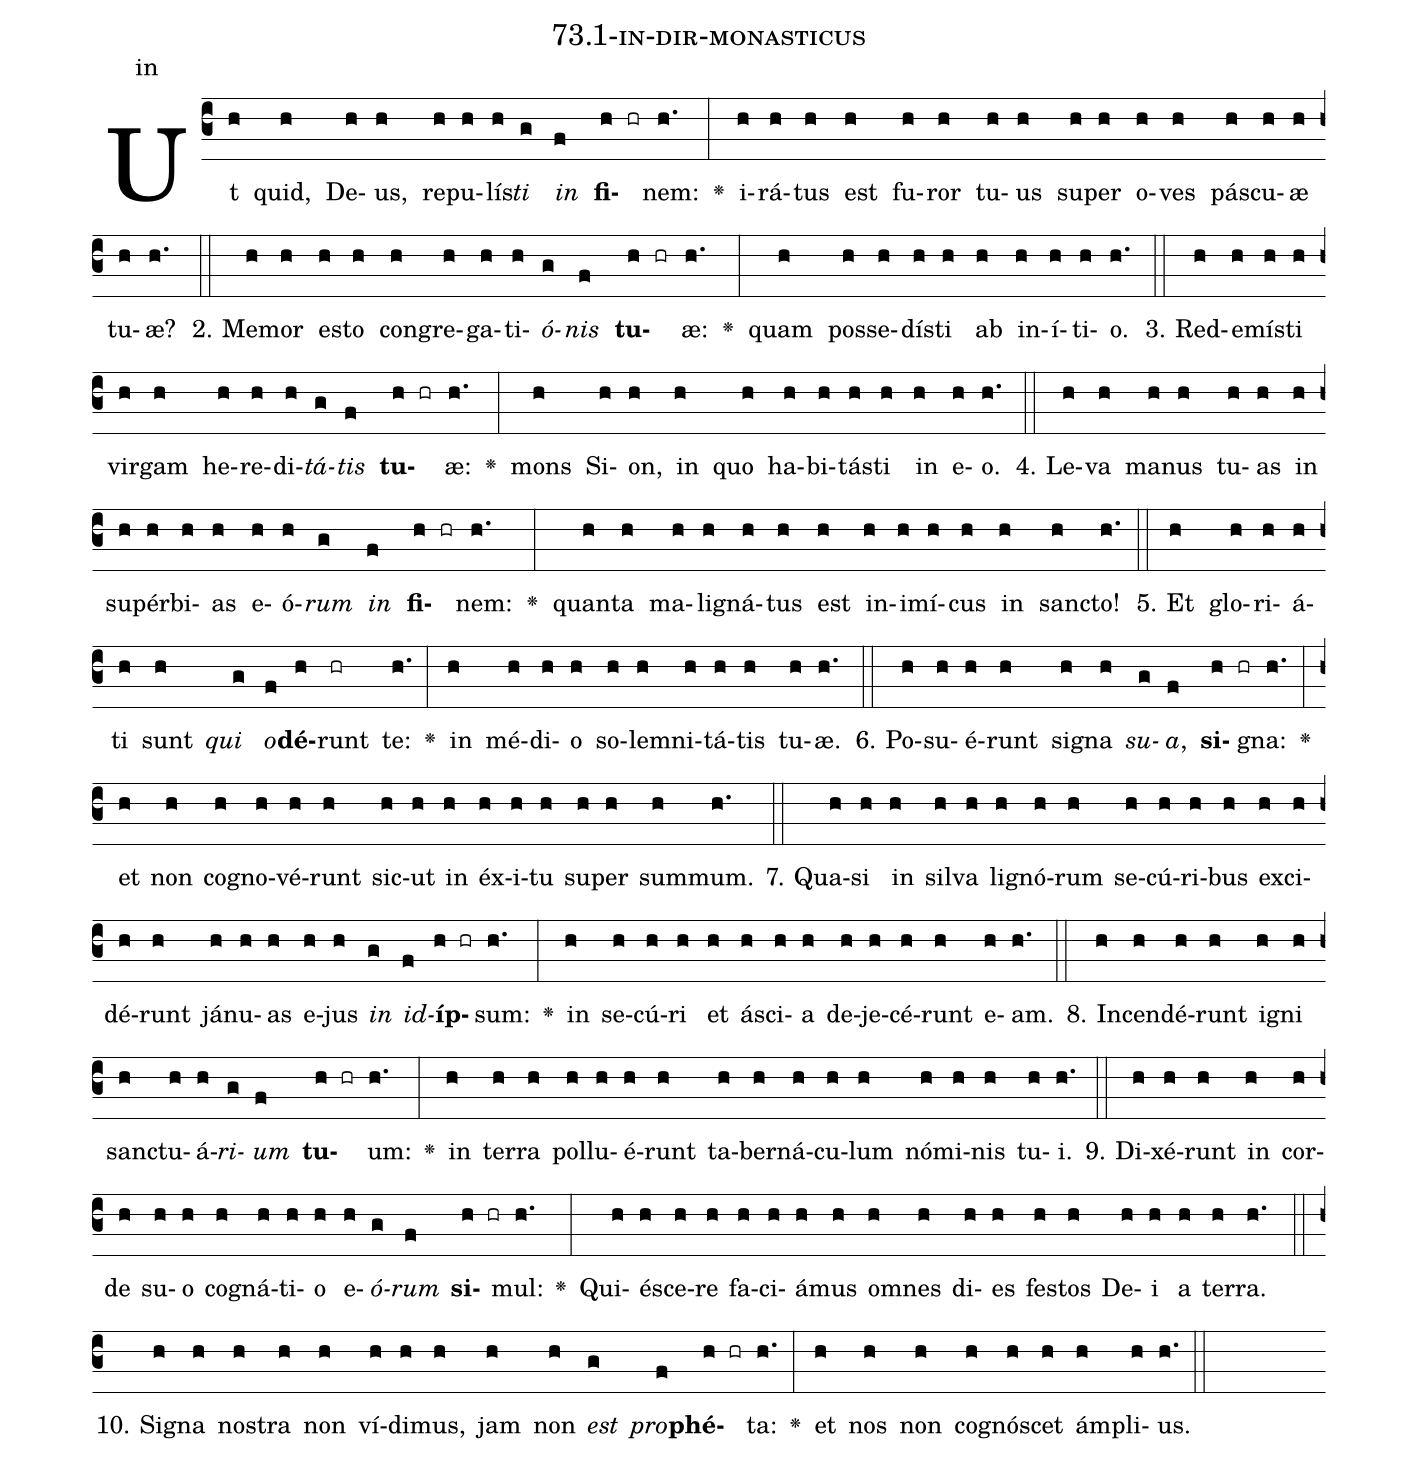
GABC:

name: 73.1-in-dir-monasticus;
annotation: in;
%%
(c3)Ut(h) quid,(h) De(h)us,(h) re(h)pu(h)lís(h)<i>ti</i>(g) <i>in</i>(f) <b>fi</b>(h hr)nem:(h.) <v>\greheightstar</v>(:) i(h)rá(h)tus(h) est(h) fu(h)ror(h) tu(h)us(h) su(h)per(h) o(h)ves(h) pás(h)cu(h)æ(h) tu(h)æ?(h.) (::)
2. Me(h)mor(h) es(h)to(h) con(h)gre(h)ga(h)ti(h)<i>ó</i>(g)<i>nis</i>(f) <b>tu</b>(h hr)æ:(h.) <v>\greheightstar</v>(:) quam(h) pos(h)se(h)dís(h)ti(h) ab(h) in(h)í(h)ti(h)o.(h.) (::)
3. Red(h)e(h)mís(h)ti(h) vir(h)gam(h) he(h)re(h)di(h)<i>tá</i>(g)<i>tis</i>(f) <b>tu</b>(h hr)æ:(h.) <v>\greheightstar</v>(:) mons(h) Si(h)on,(h) in(h) quo(h) ha(h)bi(h)tás(h)ti(h) in(h) e(h)o.(h.) (::)
4. Le(h)va(h) ma(h)nus(h) tu(h)as(h) in(h) su(h)pér(h)bi(h)as(h) e(h)ó(h)<i>rum</i>(g) <i>in</i>(f) <b>fi</b>(h hr)nem:(h.) <v>\greheightstar</v>(:) quan(h)ta(h) ma(h)li(h)gná(h)tus(h) est(h) in(h)i(h)mí(h)cus(h) in(h) sanc(h)to!(h.) (::)
5. Et(h) glo(h)ri(h)á(h)ti(h) sunt(h) <i>qui</i>(g) <i>o</i>(f)<b>dé</b>(h)runt(hr) te:(h.) <v>\greheightstar</v>(:) in(h) mé(h)di(h)o(h) so(h)lem(h)ni(h)tá(h)tis(h) tu(h)æ.(h.) (::)
6. Po(h)su(h)é(h)runt(h) si(h)gna(h) <i>su</i>(g)<i>a</i>,(f) <b>si</b>(h hr)gna:(h.) <v>\greheightstar</v>(:) et(h) non(h) co(h)gno(h)vé(h)runt(h) sic(h)ut(h) in(h) éx(h)i(h)tu(h) su(h)per(h) sum(h)mum.(h.) (::)
7. Qua(h)si(h) in(h) sil(h)va(h) li(h)gnó(h)rum(h) se(h)cú(h)ri(h)bus(h) ex(h)ci(h)dé(h)runt(h) já(h)nu(h)as(h) e(h)jus(h) <i>in</i>(g) <i>id</i>(f)<b>íp</b>(h hr)sum:(h.) <v>\greheightstar</v>(:) in(h) se(h)cú(h)ri(h) et(h) á(h)sci(h)a(h) de(h)je(h)cé(h)runt(h) e(h)am.(h.) (::)
8. In(h)cen(h)dé(h)runt(h) i(h)gni(h) sanc(h)tu(h)á(h)<i>ri</i>(g)<i>um</i>(f) <b>tu</b>(h hr)um:(h.) <v>\greheightstar</v>(:) in(h) ter(h)ra(h) pol(h)lu(h)é(h)runt(h) ta(h)ber(h)ná(h)cu(h)lum(h) nó(h)mi(h)nis(h) tu(h)i.(h.) (::)
9. Di(h)xé(h)runt(h) in(h) cor(h)de(h) su(h)o(h) co(h)gná(h)ti(h)o(h) e(h)<i>ó</i>(g)<i>rum</i>(f) <b>si</b>(h hr)mul:(h.) <v>\greheightstar</v>(:) Qui(h)é(h)sce(h)re(h) fa(h)ci(h)á(h)mus(h) om(h)nes(h) di(h)es(h) fes(h)tos(h) De(h)i(h) a(h) ter(h)ra.(h.) (::)
10. Si(h)gna(h) nos(h)tra(h) non(h) ví(h)di(h)mus,(h) jam(h) non(h) <i>est</i>(g) <i>pro</i>(f)<b>phé</b>(h hr)ta:(h.) <v>\greheightstar</v>(:) et(h) nos(h) non(h) co(h)gnó(h)scet(h) ám(h)pli(h)us.(h.) (::)
